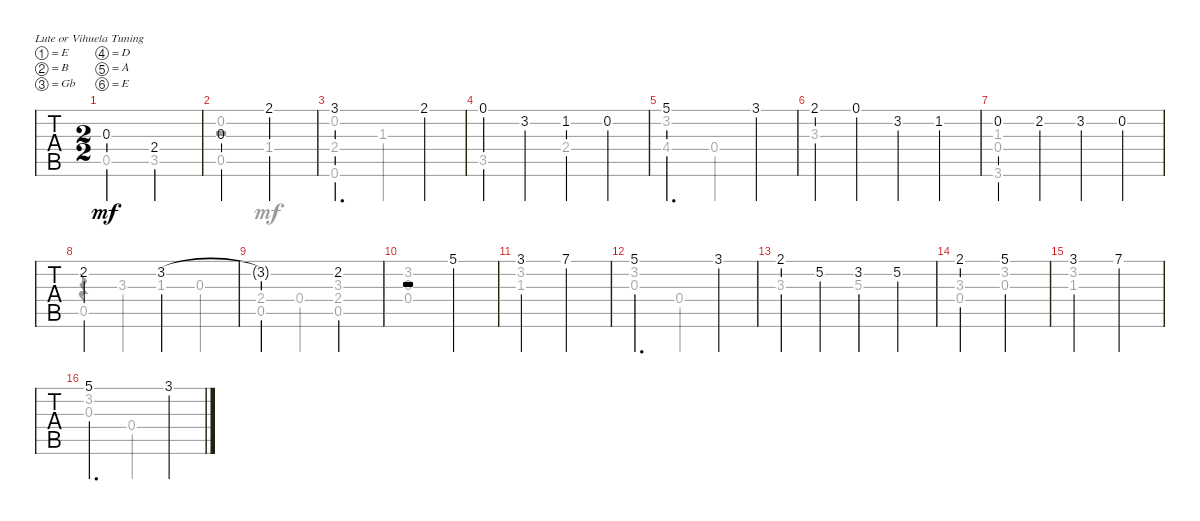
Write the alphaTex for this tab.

\bracketExtendMode groupsimilarinstruments
\singleTrackTrackNamePolicy hidden
\multiTrackTrackNamePolicy hidden
\firstSystemTrackNameOrientation horizontal
\otherSystemsTrackNameOrientation horizontal
\track ("Steel Guitar" "S-Gt") {instrument acousticguitarsteel}
\staff {tabs}
\tuning (E4 B3 Gb3 D3 A2 E2)
\voice
\ts (2 2)
\tempo (120 hide)
\clef g2
\ks g
0.3.2{dy mf} 2.4.2 |
0.3.2 2.1.2 |
3.1.2{d} 2.1.4 |
0.1.4 3.2.4 1.2.4 0.2.4 |
5.1.2{d} 3.1.4 |
2.1.4 0.1.4 3.2.4 1.2.4 |
0.2.4 2.2.4 3.2.4 0.2.4 |
2.2.2 3.2.2 |
3.2{t}.2 2.2.2 |
r.2 5.1.2 |
3.1.2 7.1.2 |
5.1.2{d} 3.1.4 |
2.1.4 5.2.4 3.2.4 5.2.4 |
2.1.2 5.1.2 |
3.1.2 7.1.2 |
5.1.2{d} 3.1.4
\voice
\clef g2
\ottava regular
\simile none
\ks g
0.5.2{dy mf} 3.5.2 |
(0.2 0.5).1 |
2.4.2 1.3.2 |
3.5.2 2.4.2 |
4.4.2 0.4.2 |
3.3.1 |
(1.3 0.4 3.6).1 |
r.4 3.3.4 1.3.4 0.3.4 |
0.5.2 (0.5 2.4 3.3).2 |
(3.2 0.4 0.3).1 |
(3.2 1.3).1 |
0.3.2 0.4.2 |
3.3.2 5.3.2 |
(3.3 0.4).2 (3.2 0.3).2 |
(3.2 1.3).1 |
0.3.2 0.4.2
\voice
\clef g2
\ottava regular
\simile none
\ks g
|
r.2 1.4.2 |
(0.2 0.6).1 |
|
3.2.1 |
|
|
0.5.1 |
2.4.4 0.4.4 |
|
|
3.2.1 |
|
|
|
3.2.1
